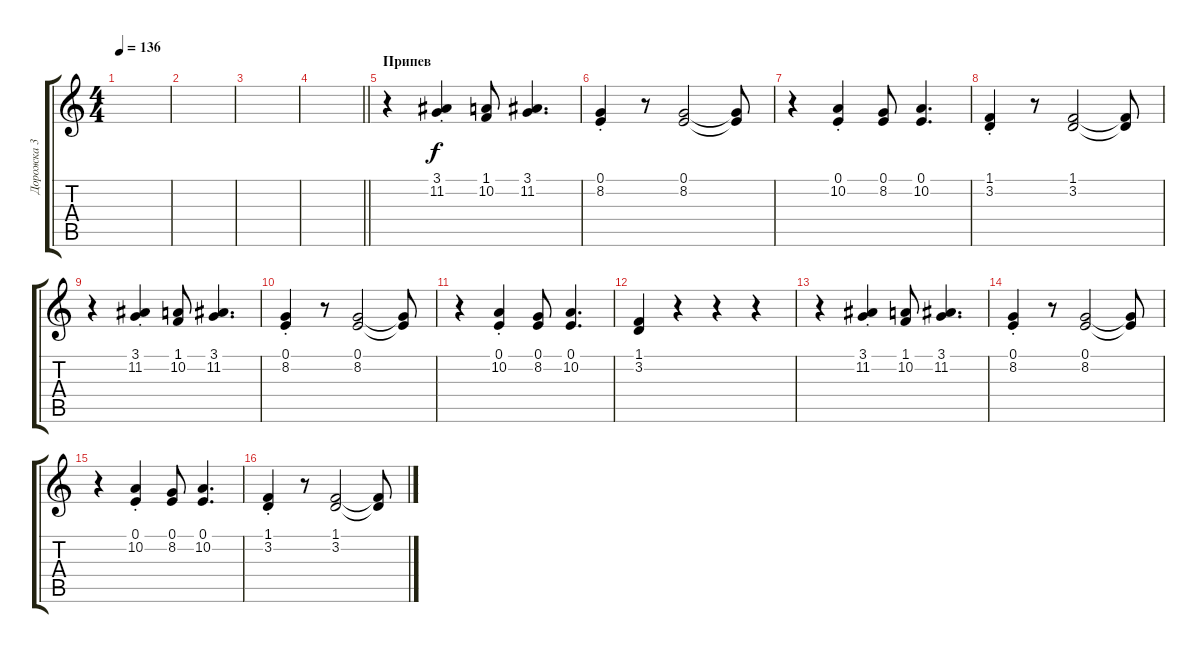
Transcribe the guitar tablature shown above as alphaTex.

\track ("Дорожка 3" "Дорожка 3") {instrument accordion}
\staff {score tabs}
\tuning (E4 B3 G3 D3 A2 E2) {hide}
\ts (4 4)
\tempo 136
\clef g2
\ks c
|
|
|
\barLineRight lightlight
|
\section ("" "Припев")
r.4 (3.1{st} 11.2{st}).4 (1.1 10.2).8 (3.1 11.2).4{d} |
(0.1{st} 8.2{st}).4 r.8 (0.1 8.2).2 (0.1{t} 8.2{t}).8 |
r.4 (0.1{st} 10.2{st}).4 (0.1 8.2).8 (0.1 10.2).4{d} |
(1.1{st} 3.2{st}).4 r.8 (1.1 3.2).2 (1.1{t} 3.2{t}).8 |
r.4 (3.1{st} 11.2{st}).4 (1.1 10.2).8 (3.1 11.2).4{d} |
(0.1{st} 8.2{st}).4 r.8 (0.1 8.2).2 (0.1{t} 8.2{t}).8 |
r.4 (0.1{st} 10.2{st}).4 (0.1 8.2).8 (0.1 10.2).4{d} |
(1.1 3.2).4 r.4 r.4 r.4 |
r.4 (3.1{st} 11.2{st}).4 (1.1 10.2).8 (3.1 11.2).4{d} |
(0.1{st} 8.2{st}).4 r.8 (0.1 8.2).2 (0.1{t} 8.2{t}).8 |
r.4 (0.1{st} 10.2{st}).4 (0.1 8.2).8 (0.1 10.2).4{d} |
(1.1{st} 3.2{st}).4 r.8 (1.1 3.2).2 (1.1{t} 3.2{t}).8
